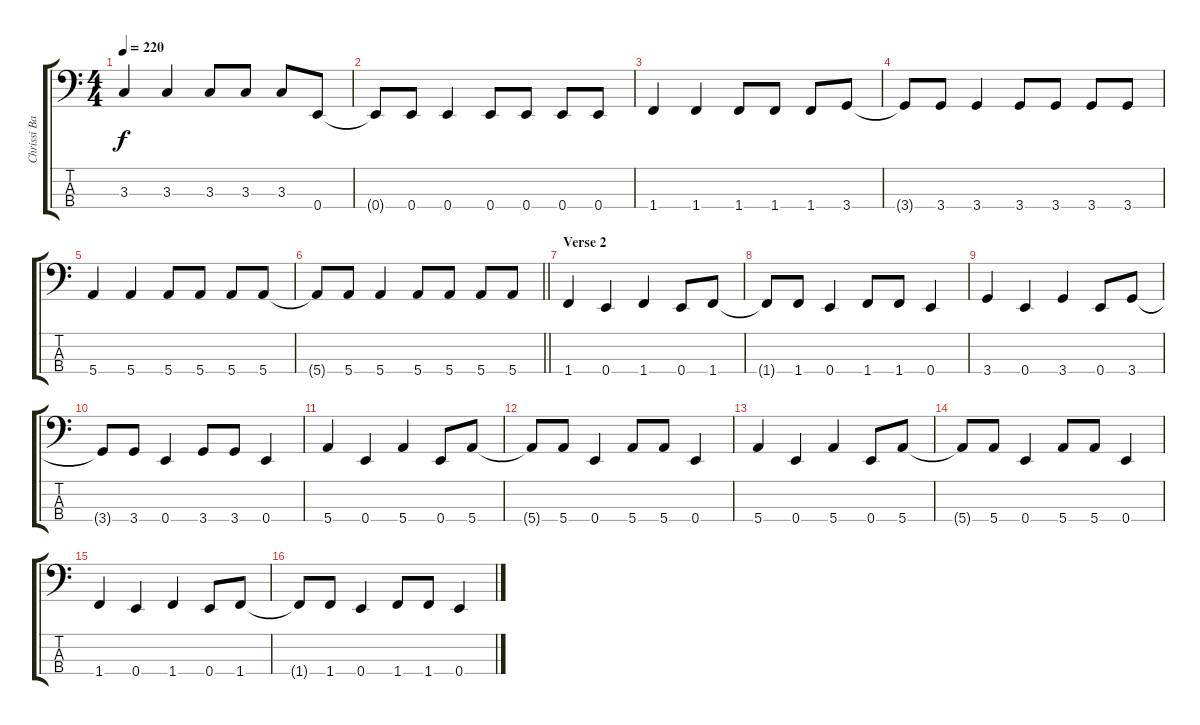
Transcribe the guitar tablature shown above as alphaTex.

\track ("Chrissi Bass" "Chrissi Ba") {instrument electricbassfinger}
\staff {score tabs}
\tuning (G2 D2 A1 E1) {hide}
\ts (4 4)
\tempo 220
\clef f4
\ks c
3.3.4{dy f} 3.3.4 3.3.8 3.3.8 3.3.8 0.4.8 |
0.4{t}.8 0.4.8 0.4.4 0.4.8 0.4.8 0.4.8 0.4.8 |
1.4.4 1.4.4 1.4.8 1.4.8 1.4.8 3.4.8 |
3.4{t}.8 3.4.8 3.4.4 3.4.8 3.4.8 3.4.8 3.4.8 |
5.4.4 5.4.4 5.4.8 5.4.8 5.4.8 5.4.8 |
\barLineRight lightlight
5.4{t}.8 5.4.8 5.4.4 5.4.8 5.4.8 5.4.8 5.4.8 |
\section ("" "Verse 2")
1.4.4 0.4.4 1.4.4 0.4.8 1.4.8 |
1.4{t}.8 1.4.8 0.4.4 1.4.8 1.4.8 0.4.4 |
3.4.4 0.4.4 3.4.4 0.4.8 3.4.8 |
3.4{t}.8 3.4.8 0.4.4 3.4.8 3.4.8 0.4.4 |
5.4.4 0.4.4 5.4.4 0.4.8 5.4.8 |
5.4{t}.8 5.4.8 0.4.4 5.4.8 5.4.8 0.4.4 |
5.4.4 0.4.4 5.4.4 0.4.8 5.4.8 |
5.4{t}.8 5.4.8 0.4.4 5.4.8 5.4.8 0.4.4 |
1.4.4 0.4.4 1.4.4 0.4.8 1.4.8 |
1.4{t}.8 1.4.8 0.4.4 1.4.8 1.4.8 0.4.4
